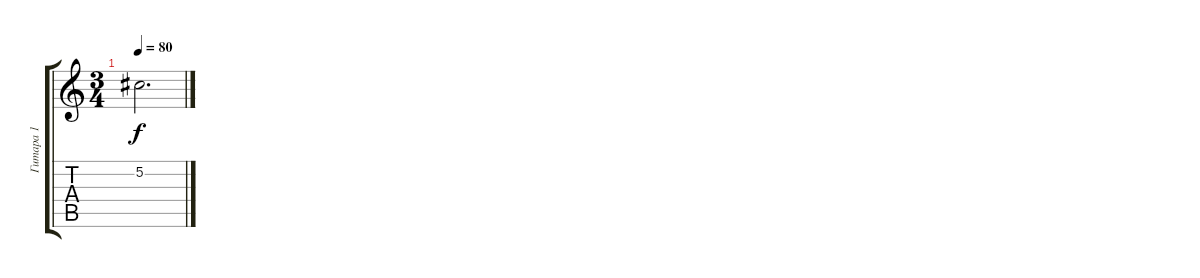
\track ("Гитара 1" "Гитара 1") {instrument distortionguitar}
\staff {score tabs}
\tuning (Db4 Ab3 E3 B2 Gb2 Db2) {hide}
\ts (3 4)
\tempo 80
\clef g2
\ks c
5.2{t}.2{d dy f}
